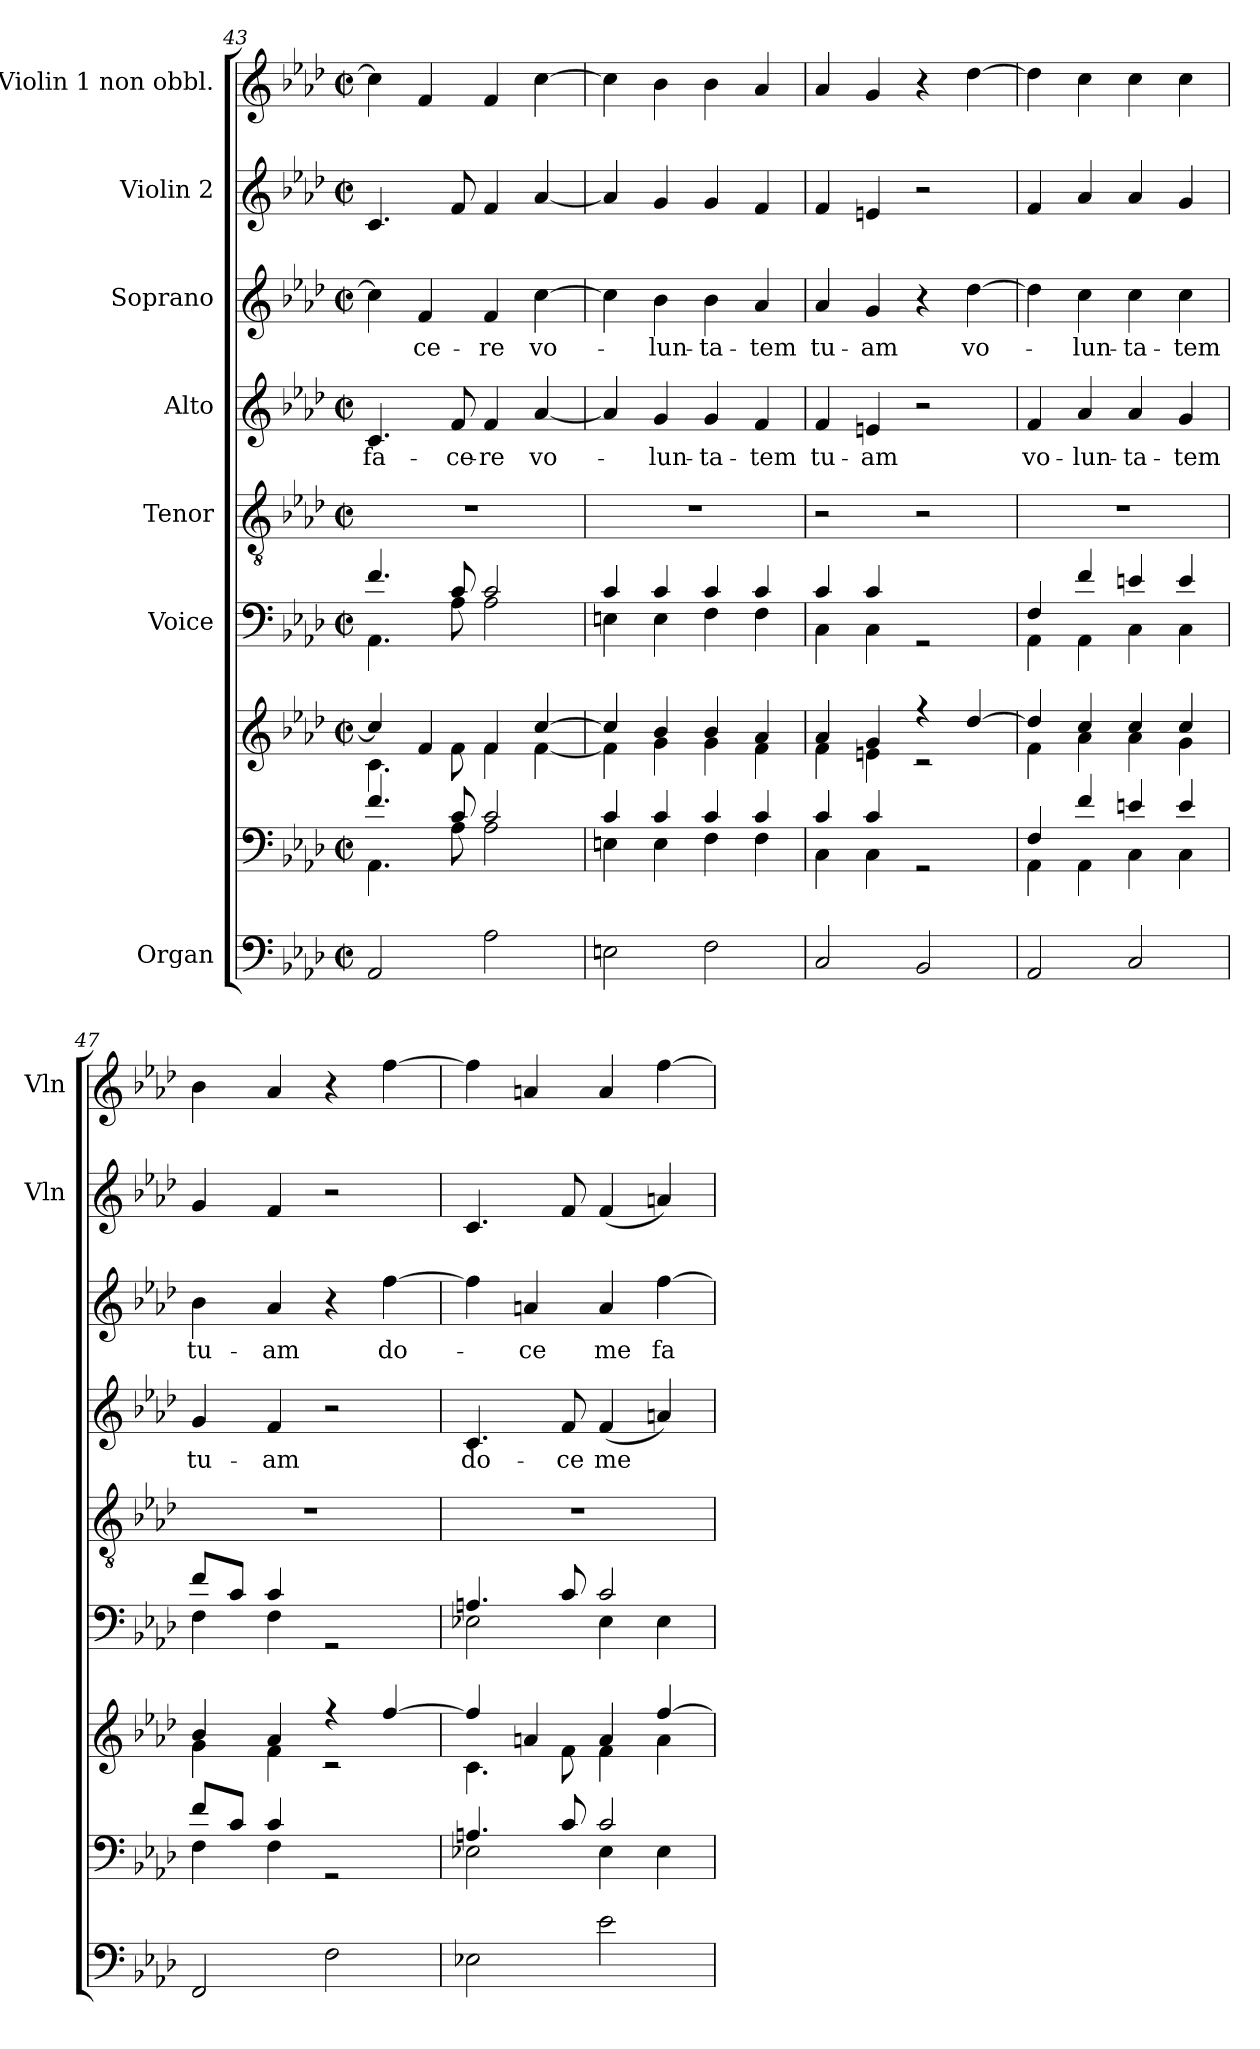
**kern	**kern	**kern	**kern	**kern	**kern	**text	**kern	**text	**kern	**kern
*part7	*part7	*part7	*part6	*part5	*part4	*part4	*part3	*part3	*part2	*part1
*staff9	*staff8	*staff7	*staff6	*staff5	*staff4	*staff4	*staff3	*staff3	*staff2	*staff1
*I"Organ	*	*	*I"Voice	*I"Tenor	*I"Alto	*	*I"Soprano	*	*I"Violin 2	*I"Violin 1  non obbl.
*	*	*	*	*	*	*	*	*	*I'Vln	*I'Vln
*clefF4	*clefF4	*clefG2	*clefF4	*clefGv2	*clefG2	*	*clefG2	*	*clefG2	*clefG2
*k[b-e-a-d-]	*k[b-e-a-d-]	*k[b-e-a-d-]	*k[b-e-a-d-]	*k[b-e-a-d-]	*k[b-e-a-d-]	*	*k[b-e-a-d-]	*	*k[b-e-a-d-]	*k[b-e-a-d-]
*M2/2	*M2/2	*M2/2	*M2/2	*M2/2	*M2/2	*	*M2/2	*	*M2/2	*M2/2
*met(c|)	*met(c|)	*met(c|)	*met(c|)	*met(c|)	*met(c|)	*	*met(c|)	*	*met(c|)	*met(c|)
=43	=43	=43	=43	=43	=43	=43	=43	=43	=43	=43
*	*^	*^	*^	*	*	*	*	*	*	*
!	!	!	!	!	!	!	!	!	!LO:LY:b	!	!	!	!
2AA-/	4.f/	4.AA-\	4cc/]	4.c\	4.f/	4.AA-\	1r	4.c/	fa-	4cc\]	.	4.c/	4cc\]
!	!	!	!	!	!	!	!	!	!	!	!LO:LY:b	!	!
.	.	.	4f/	.	.	.	.	.	.	4f/	-ce-	.	4f/
!	!	!	!	!	!	!	!	!	!LO:LY:b	!	!	!	!
.	8c/	8A-\	.	8f\	8c/	8A-\	.	8f/	-ce-	.	.	8f/	.
!	!	!	!	!	!	!	!	!	!LO:LY:b	!	!LO:LY:b	!	!
2A-\	2c/	2A-\	4f/	4f\	2c/	2A-\	.	4f/	-re	4f/	-re	4f/	4f/
!	!	!	!	!	!	!	!	!	!LO:LY:b	!	!LO:LY:b	!	!
.	.	.	[4cc/	[4f\	.	.	.	[4a-/	vo-	[4cc\	vo-	[4a-/	[4cc\
=44	=44	=44	=44	=44	=44	=44	=44	=44	=44	=44	=44	=44	=44
2En\	4c/	4En\	4cc/]	4f\]	4c/	4En\	1r	4a-/]	.	4cc\]	.	4a-/]	4cc\]
!	!	!	!	!	!	!	!	!	!LO:LY:b	!	!LO:LY:b	!	!
.	4c/	4E\	4b-/	4g\	4c/	4E\	.	4g/	-lun-	4b-\	-lun-	4g/	4b-\
!	!	!	!	!	!	!	!	!	!LO:LY:b	!	!LO:LY:b	!	!
2F\	4c/	4F\	4b-/	4g\	4c/	4F\	.	4g/	-ta-	4b-\	-ta-	4g/	4b-\
!	!	!	!	!	!	!	!	!	!LO:LY:b	!	!LO:LY:b	!	!
.	4c/	4F\	4a-/	4f\	4c/	4F\	.	4f/	-tem	4a-/	-tem	4f/	4a-/
=45	=45	=45	=45	=45	=45	=45	=45	=45	=45	=45	=45	=45	=45
!	!	!	!	!	!	!	!	!	!LO:LY:b	!	!LO:LY:b	!	!
2C/	4c/	4C\	4a-/	4f\	4c/	4C\	2r	4f/	tu-	4a-/	tu-	4f/	4a-/
!	!	!	!	!	!	!	!	!	!LO:LY:b	!	!LO:LY:b	!	!
.	4c/	4C\	4g/	4en\	4c/	4C\	.	4en/	-am	4g/	-am	4en/	4g/
2BB-/	2rGG	2ryy	4r	2r	2rGG	2ryy	2r	2r	.	4r	.	2r	4r
!	!	!	!	!	!	!	!	!	!	!	!LO:LY:b	!	!
.	.	.	[4dd-/	.	.	.	.	.	.	[4dd-\	vo-	.	[4dd-\
=46	=46	=46	=46	=46	=46	=46	=46	=46	=46	=46	=46	=46	=46
!	!	!	!	!	!	!	!	!	!LO:LY:b	!	!	!	!
2AA-/	4F/	4AA-\	4dd-/]	4f\	4F/	4AA-\	1r	4f/	vo-	4dd-\]	.	4f/	4dd-\]
!	!	!	!	!	!	!	!	!	!LO:LY:b	!	!LO:LY:b	!	!
.	4f/	4AA-\	4cc/	4a-\	4f/	4AA-\	.	4a-/	-lun-	4cc\	-lun-	4a-/	4cc\
!	!	!	!	!	!	!	!	!	!LO:LY:b	!	!LO:LY:b	!	!
2C/	4en/	4C\	4cc/	4a-\	4en/	4C\	.	4a-/	-ta-	4cc\	-ta-	4a-/	4cc\
!	!	!	!	!	!	!	!	!	!LO:LY:b	!	!LO:LY:b	!	!
.	4e/	4C\	4cc/	4g\	4e/	4C\	.	4g/	-tem	4cc\	-tem	4g/	4cc\
=47	=47	=47	=47	=47	=47	=47	=47	=47	=47	=47	=47	=47	=47
!	!	!	!	!	!	!	!	!	!LO:LY:b	!	!LO:LY:b	!	!
2FF/	8f/L	4F\	4b-/	4g\	8f/L	4F\	1r	4g/	tu-	4b-\	tu-	4g/	4b-\
.	8c/J	.	.	.	8c/J	.	.	.	.	.	.	.	.
!	!	!	!	!	!	!	!	!	!LO:LY:b	!	!LO:LY:b	!	!
.	4c/	4F\	4a-/	4f\	4c/	4F\	.	4f/	-am	4a-/	-am	4f/	4a-/
2F\	2rGG	2ryy	4r	2r	2rGG	2ryy	.	2r	.	4r	.	2r	4r
!	!	!	!	!	!	!	!	!	!	!	!LO:LY:b	!	!
.	.	.	[4ff/	.	.	.	.	.	.	[4ff\	do-	.	[4ff\
=48	=48	=48	=48	=48	=48	=48	=48	=48	=48	=48	=48	=48	=48
!	!	!	!	!	!	!	!	!	!LO:LY:b	!	!	!	!
2E-X\	4.An/	2E-X\	4ff/]	4.c\	4.An/	2E-X\	1r	4.c/	do-	4ff\]	.	4.c/	4ff\]
!	!	!	!	!	!	!	!	!	!	!	!LO:LY:b	!	!
.	.	.	4an/	.	.	.	.	.	.	4an/	-ce	.	4an/
!	!	!	!	!	!	!	!	!	!LO:LY:b	!	!	!	!
.	8c/	.	.	8f\	8c/	.	.	8f/	-ce	.	.	8f/	.
!	!	!	!	!	!	!	!	!	!LO:LY:b	!	!LO:LY:b	!	!
2e-\	2c/	4E-\	4a/	4f\	2c/	4E-\	.	(4f/	me	4a/	me	(4f/	4a/
!	!	!	!	!	!	!	!	!	!	!	!LO:LY:b	!	!
.	.	4E-\	[4ff/	4a\	.	4E-\	.	4an/)	.	[4ff\	fa-	4an/)	[4ff\
*	*v	*v	*	*	*v	*v	*	*	*	*	*	*	*
*	*	*v	*v	*	*	*	*	*	*	*	*
=	=	=	=	=	=	=	=	=	=	=
*-	*-	*-	*-	*-	*-	*-	*-	*-	*-	*-
